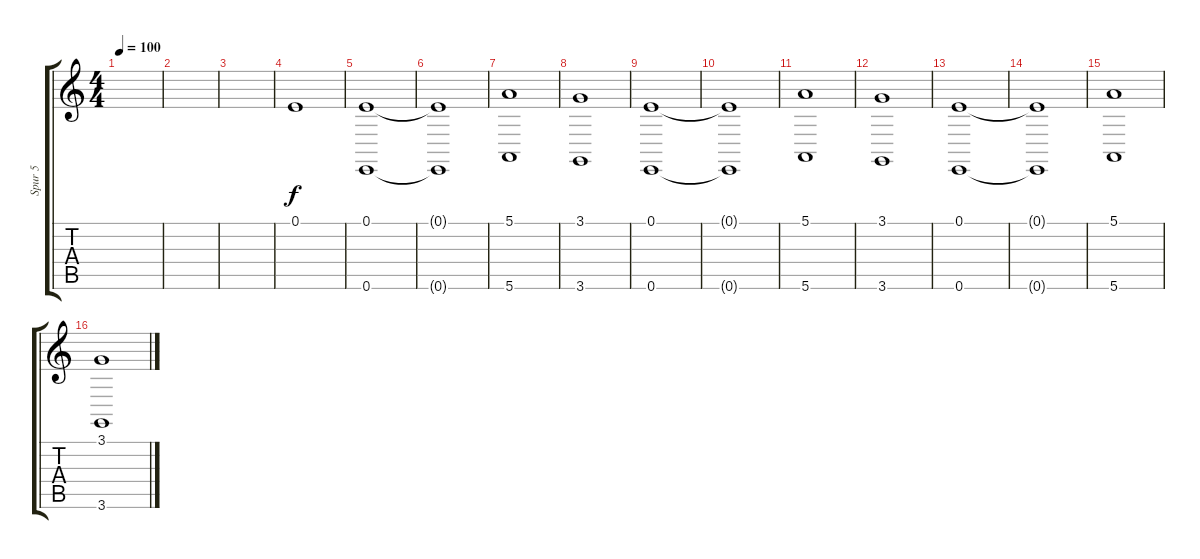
\track ("Spur 5" "Spur 5") {instrument choiraahs}
\staff {score tabs}
\tuning (E4 B3 G3 D3 A2 E2) {hide}
\ts (4 4)
\tempo 100
\clef g2
\ks c
|
|
|
0.1.1{volume 9} |
(0.1 0.6).1 |
(0.1{t} 0.6{t}).1 |
(5.1 5.6).1 |
(3.1 3.6).1 |
(0.1 0.6).1 |
(0.1{t} 0.6{t}).1 |
(5.1 5.6).1 |
(3.1 3.6).1 |
(0.1 0.6).1 |
(0.1{t} 0.6{t}).1 |
(5.1 5.6).1 |
(3.1 3.6).1
